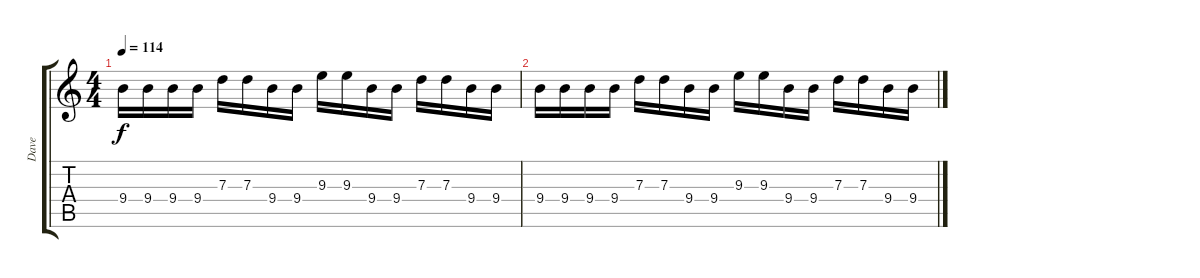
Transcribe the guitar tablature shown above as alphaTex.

\track ("Dave" "Dave") {instrument overdrivenguitar}
\staff {score tabs}
\tuning (E4 B3 G3 D3 A2 E2) {hide}
\ts (4 4)
\tempo 114
\clef g2
\ks c
9.4.16{dy f} 9.4.16 9.4.16 9.4.16 7.3.16 7.3.16 9.4.16 9.4.16 9.3.16 9.3.16 9.4.16 9.4.16 7.3.16 7.3.16 9.4.16 9.4.16 |
9.4.16 9.4.16 9.4.16 9.4.16 7.3.16 7.3.16 9.4.16 9.4.16 9.3.16 9.3.16 9.4.16 9.4.16 7.3.16 7.3.16 9.4.16 9.4.16
